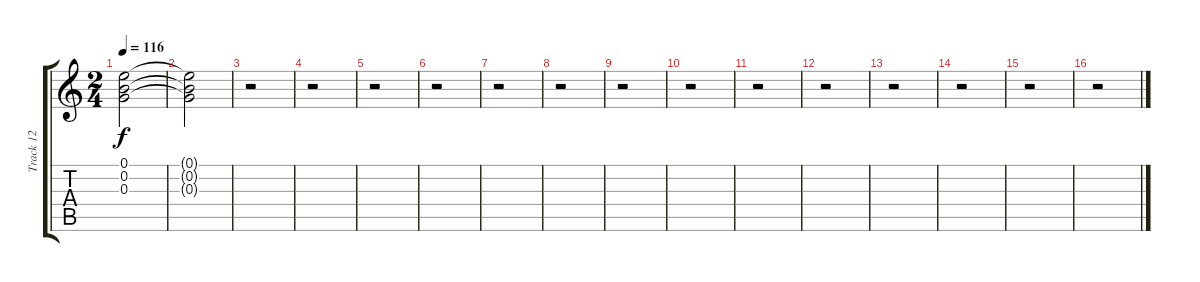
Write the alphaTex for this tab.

\track ("Track 12" "Track 12") {instrument acousticguitarsteel}
\staff {score tabs}
\tuning (E4 B3 G3 D3 A2 E2) {hide}
\ts (2 4)
\tempo 116
\clef g2
\ks c
(0.1 0.2 0.3).2{dy f} |
(0.1{t} 0.2{t} 0.3{t}).2 |
r.2 |
r.2 |
r.2 |
r.2 |
r.2 |
r.2 |
r.2 |
r.2 |
r.2 |
r.2 |
r.2 |
r.2 |
r.2 |
r.2
